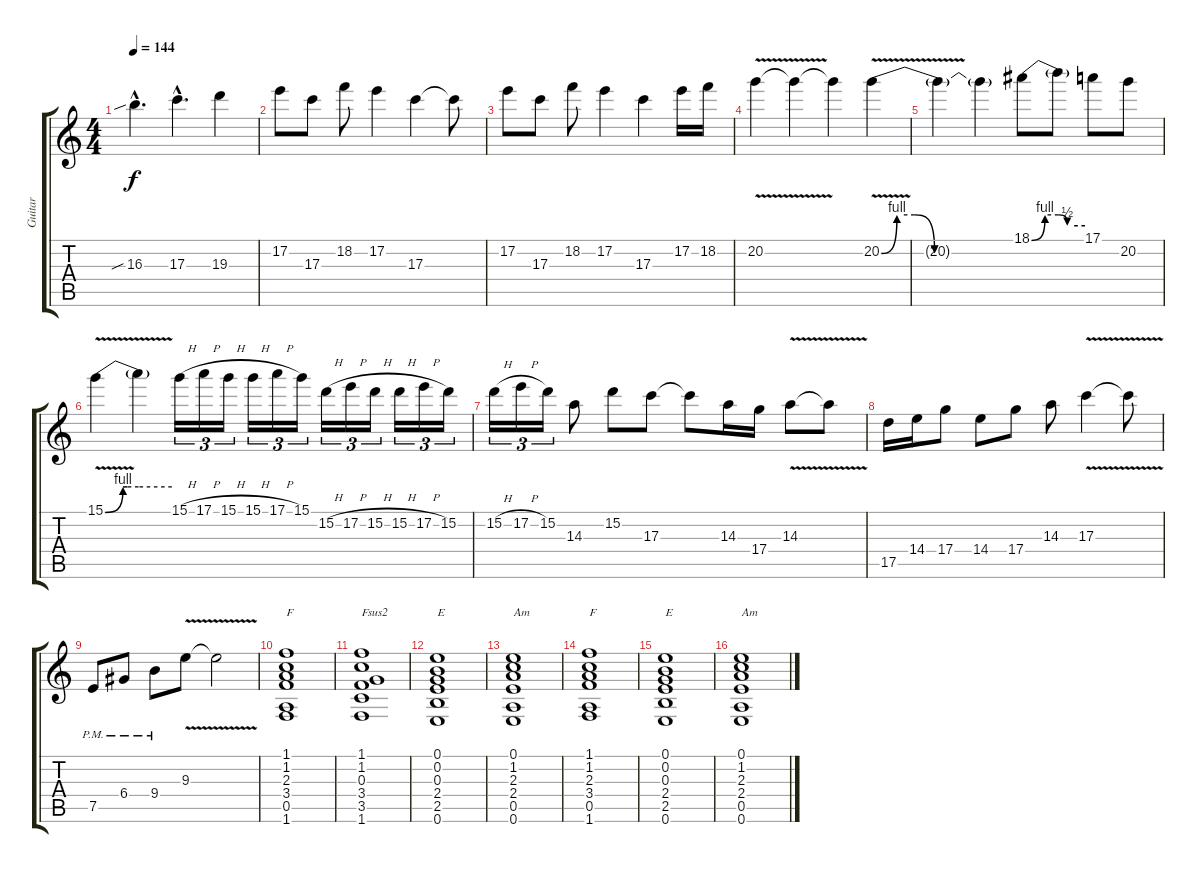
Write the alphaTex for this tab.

\track ("Guitar" "Guitar") {instrument distortionguitar}
\staff {score tabs}
\tuning (E4 B3 G3 D3 A2 E2) {hide}
\ts (4 4)
\tempo 144
\clef g2
\ks c
16.3{sib hac}.4{d dy f} 17.3{hac}.4{d} 19.3.4 |
17.2.8 17.3.8 18.2.8 17.2.4 17.3.4 17.3{t}.8 |
17.2.8 17.3.8 18.2.8 17.2.4 17.3.4 17.2.16 18.2.16 |
20.2{v}.4 20.2{t}.4 20.2{t}.4 20.2{be (custom 0 0 7 4 15 4 24 0 30 0 45 0 60 0) v}.4 |
20.2{t}.4 20.2{t}.4 18.1{be (custom 0 0 15 4 30 4 40 2 60 2)}.8 18.1{t}.8 17.1.8 20.2.8 |
15.1{be (custom 0 0 16 4 20 4 30 4 60 4) v}.4 15.1{t}.4 15.1{h}.16{tu (3 2)} 17.1{h}.16{tu (3 2)} 15.1{h}.16{tu (3 2)} 15.1{h}.16{tu (3 2)} 17.1{h}.16{tu (3 2)} 15.1.16{tu (3 2)} 15.2{h}.16{tu (3 2)} 17.2{h}.16{tu (3 2)} 15.2{h}.16{tu (3 2)} 15.2{h}.16{tu (3 2)} 17.2{h}.16{tu (3 2)} 15.2.16{tu (3 2)} |
15.2{h}.16{tu (3 2)} 17.2{h}.16{tu (3 2)} 15.2.16{tu (3 2)} 14.3.8 15.2.8 17.3.8 17.3{t}.8 14.3.16 17.4.16 14.3{v}.8 14.3{t}.8 |
17.5.16 14.4.16 17.4.8 14.4.8 17.4.8 14.3.8 17.3{v}.4 17.3{t}.8 |
7.5{pm}.8 6.4{pm}.8 9.4{pm}.8 9.3{v}.8 9.3{t}.2 |
(1.1 1.2 2.3 3.4 0.5 1.6).1{txt "F" volume 8} |
(1.1 1.2 0.3 3.4 3.5 1.6).1{txt "Fsus2"} |
(0.1 0.2 0.3 2.4 2.5 0.6).1{txt "E"} |
(0.1 1.2 2.3 2.4 0.5 0.6).1{txt "Am"} |
(1.1 1.2 2.3 3.4 0.5 1.6).1{txt "F"} |
(0.1 0.2 0.3 2.4 2.5 0.6).1{txt "E"} |
(0.1 1.2 2.3 2.4 0.5 0.6).1{txt "Am"}
